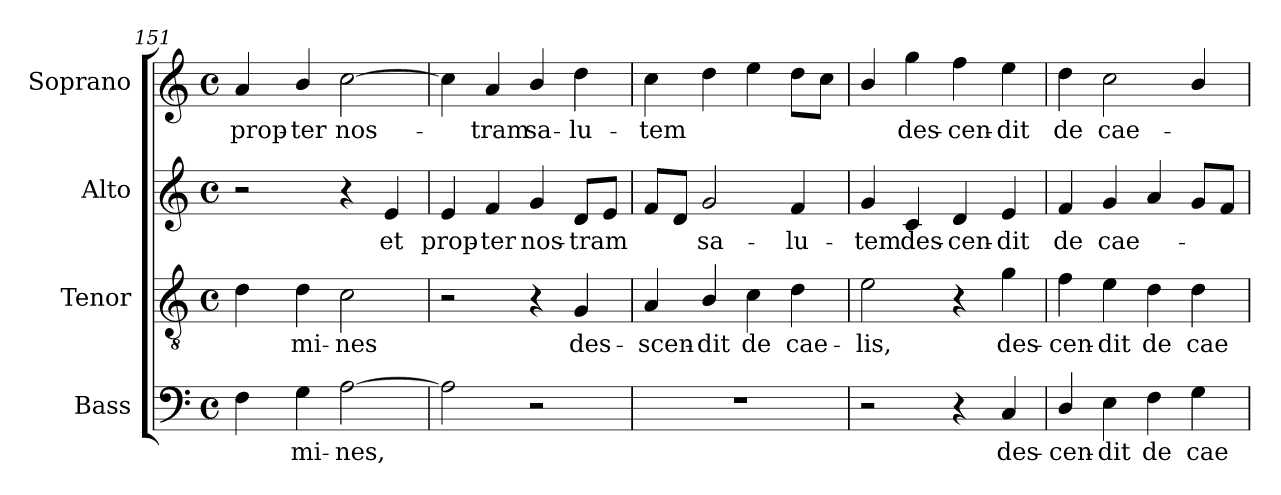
**kern	**text	**kern	**text	**kern	**text	**kern	**text
*part4	*part4	*part3	*part3	*part2	*part2	*part1	*part1
*staff4	*staff4	*staff3	*staff3	*staff2	*staff2	*staff1	*staff1
*I"Bass	*	*I"Tenor	*	*I"Alto	*	*I"Soprano	*
*I'B.	*	*I'T.	*	*I'A.	*	*I'S.	*
*clefF4	*	*clefGv2	*	*clefG2	*	*clefG2	*
*	*	*ITrd7c12	*	*	*	*	*
*k[]	*	*k[]	*	*k[]	*	*k[]	*
*C:	*	*C:	*	*C:	*	*C:	*
*M4/4	*	*M4/4	*	*M4/4	*	*M4/4	*
*met(c)	*	*met(c)	*	*met(c)	*	*met(c)	*
=151	=151	=151	=151	=151	=151	=151	=151
!	!	!	!	!	!	!	!LO:LY:b:color=#000000
4Fi\	.	4Di\	.	2r	.	4ai/	prop-
!	!LO:LY:b:color=#000000	!	!	!	!	!	!
!	!	!	!LO:LY:b:color=#000000	!	!	!	!
!	!	!	!	!	!	!	!LO:LY:b:color=#000000
4Gi\	-mi-	4Di\	-mi-	.	.	4bi/	-ter
!	!LO:LY:b:color=#000000	!	!	!	!	!	!
!	!	!	!LO:LY:b:color=#000000	!	!	!	!
!	!	!	!	!	!	!	!LO:LY:b:color=#000000
[2Ai\	-nes,	2Ci\	-nes	4r	.	[2cci\	nos-
!	!	!	!	!	!LO:LY:b:color=#000000	!	!
.	.	.	.	4ei/	et	.	.
!!LO:LB:g=z
=152	=152	=152	=152	=152	=152	=152	=152
!	!	!	!	!	!LO:LY:b:color=#000000	!	!
2Ai\]	.	2r	.	4ei/	prop-	4cci\]	.
!	!	!	!	!	!LO:LY:b:color=#000000	!	!
!	!	!	!	!	!	!	!LO:LY:b:color=#000000
.	.	.	.	4fi/	-ter	4ai/	-tram
!	!	!	!	!	!LO:LY:b:color=#000000	!	!
!	!	!	!	!	!	!	!LO:LY:b:color=#000000
2r	.	4r	.	4gi/	nos-	4bi/	sa-
!	!	!	!LO:LY:b:color=#000000	!	!	!	!
!	!	!	!	!	!LO:LY:b:color=#000000	!	!
!	!	!	!	!	!	!	!LO:LY:b:color=#000000
.	.	4GGi/	des-	8di/L	-tram	4ddi\	-lu-
.	.	.	.	8ei/J	.	.	.
=153	=153	=153	=153	=153	=153	=153	=153
!	!	!	!LO:LY:b:color=#000000	!	!	!	!
!	!	!	!	!	!	!	!LO:LY:b:color=#000000
1r	.	4AAi/	-scen-	8fi/L	.	4cci\	-tem
.	.	.	.	8di/J	.	.	.
!	!	!	!LO:LY:b:color=#000000	!	!	!	!
!	!	!	!	!	!LO:LY:b:color=#000000	!	!
.	.	4BBi/	-dit	2gi/	sa-	4ddi\	.
!	!	!	!LO:LY:b:color=#000000	!	!	!	!
.	.	4Ci\	de	.	.	4eei\	.
!	!	!	!LO:LY:b:color=#000000	!	!	!	!
!	!	!	!	!	!LO:LY:b:color=#000000	!	!
.	.	4Di\	cae-	4fi/	-lu-	8ddi\L	.
.	.	.	.	.	.	8cci\J	.
=154	=154	=154	=154	=154	=154	=154	=154
!	!	!	!LO:LY:b:color=#000000	!	!	!	!
!	!	!	!	!	!LO:LY:b:color=#000000	!	!
2r	.	2Ei\	-lis,	4gi/	-tem	4bi/	.
!	!	!	!	!	!LO:LY:b:color=#000000	!	!
!	!	!	!	!	!	!	!LO:LY:b:color=#000000
.	.	.	.	4ci/	des-	4ggi\	des-
!	!	!	!	!	!LO:LY:b:color=#000000	!	!
!	!	!	!	!	!	!	!LO:LY:b:color=#000000
4r	.	4r	.	4di/	-cen-	4ffi\	-cen-
!	!LO:LY:b:color=#000000	!	!	!	!	!	!
!	!	!	!LO:LY:b:color=#000000	!	!	!	!
!	!	!	!	!	!LO:LY:b:color=#000000	!	!
!	!	!	!	!	!	!	!LO:LY:b:color=#000000
4Ci/	des-	4Gi\	des-	4ei/	-dit	4eei\	-dit
!!LO:PB:g=z
=155	=155	=155	=155	=155	=155	=155	=155
!	!LO:LY:b:color=#000000	!	!	!	!	!	!
!	!	!	!LO:LY:b:color=#000000	!	!	!	!
!	!	!	!	!	!LO:LY:b:color=#000000	!	!
!	!	!	!	!	!	!	!LO:LY:b:color=#000000
4Di/	-cen-	4Fi\	-cen-	4fi/	de	4ddi\	de
!	!LO:LY:b:color=#000000	!	!	!	!	!	!
!	!	!	!LO:LY:b:color=#000000	!	!	!	!
!	!	!	!	!	!LO:LY:b:color=#000000	!	!
!	!	!	!	!	!	!	!LO:LY:b:color=#000000
4Ei\	-dit	4Ei\	-dit	4gi/	cae-	2cci\	cae-
!	!LO:LY:b:color=#000000	!	!	!	!	!	!
!	!	!	!LO:LY:b:color=#000000	!	!	!	!
4Fi\	de	4Di\	de	4ai/	.	.	.
!	!LO:LY:b:color=#000000	!	!	!	!	!	!
!	!	!	!LO:LY:b:color=#000000	!	!	!	!
4Gi\	cae-	4Di\	cae-	8gi/L	.	4bi/	.
.	.	.	.	8fi/J	.	.	.
=	=	=	=	=	=	=	=
*-	*-	*-	*-	*-	*-	*-	*-
